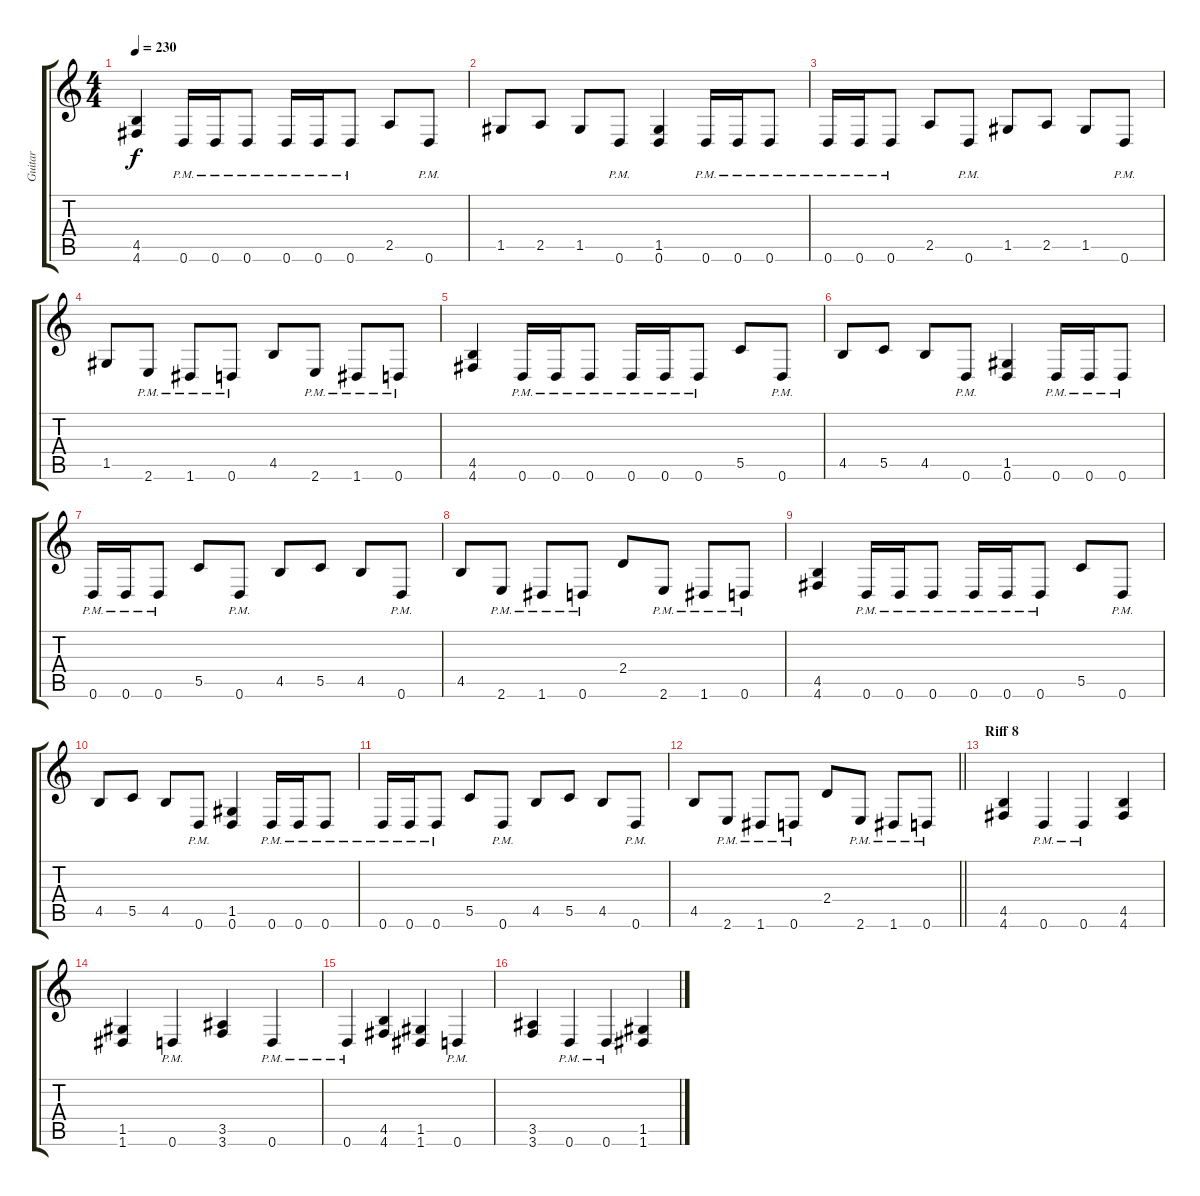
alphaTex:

\track ("Guitar" "Guitar") {instrument distortionguitar}
\staff {score tabs}
\tuning (D4 A3 F3 C3 G2 D2) {hide}
\ts (4 4)
\tempo 230
\clef g2
\ks c
(4.5 4.6).4{dy f} 0.6{pm}.16 0.6{pm}.16 0.6{pm}.8 0.6{pm}.16 0.6{pm}.16 0.6{pm}.8 2.5.8 0.6{pm}.8 |
1.5.8 2.5.8 1.5.8 0.6{pm}.8 (1.5 0.6).4 0.6{pm}.16 0.6{pm}.16 0.6{pm}.8 |
0.6{pm}.16 0.6{pm}.16 0.6{pm}.8 2.5.8 0.6{pm}.8 1.5.8 2.5.8 1.5.8 0.6{pm}.8 |
1.5.8 2.6{pm}.8 1.6{pm}.8 0.6{pm}.8 4.5.8 2.6{pm}.8 1.6{pm}.8 0.6{pm}.8 |
(4.5 4.6).4 0.6{pm}.16 0.6{pm}.16 0.6{pm}.8 0.6{pm}.16 0.6{pm}.16 0.6{pm}.8 5.5.8 0.6{pm}.8 |
4.5.8 5.5.8 4.5.8 0.6{pm}.8 (1.5 0.6).4 0.6{pm}.16 0.6{pm}.16 0.6{pm}.8 |
0.6{pm}.16 0.6{pm}.16 0.6{pm}.8 5.5.8 0.6{pm}.8 4.5.8 5.5.8 4.5.8 0.6{pm}.8 |
4.5.8 2.6{pm}.8 1.6{pm}.8 0.6{pm}.8 2.4.8 2.6{pm}.8 1.6{pm}.8 0.6{pm}.8 |
(4.5 4.6).4 0.6{pm}.16 0.6{pm}.16 0.6{pm}.8 0.6{pm}.16 0.6{pm}.16 0.6{pm}.8 5.5.8 0.6{pm}.8 |
4.5.8 5.5.8 4.5.8 0.6{pm}.8 (1.5 0.6).4 0.6{pm}.16 0.6{pm}.16 0.6{pm}.8 |
0.6{pm}.16 0.6{pm}.16 0.6{pm}.8 5.5.8 0.6{pm}.8 4.5.8 5.5.8 4.5.8 0.6{pm}.8 |
\barLineRight lightlight
4.5.8 2.6{pm}.8 1.6{pm}.8 0.6{pm}.8 2.4.8 2.6{pm}.8 1.6{pm}.8 0.6{pm}.8 |
\section ("" "Riff 8")
(4.5 4.6).4 0.6{pm}.4 0.6{pm}.4 (4.5 4.6).4 |
(1.5 1.6).4 0.6{pm}.4 (3.5 3.6).4 0.6{pm}.4 |
0.6{pm}.4 (4.5 4.6).4 (1.5 1.6).4 0.6{pm}.4 |
(3.5 3.6).4 0.6{pm}.4 0.6{pm}.4 (1.5 1.6).4
